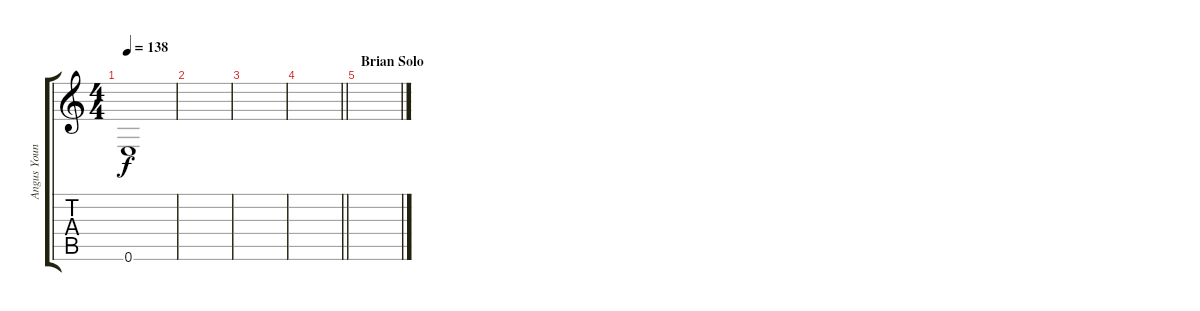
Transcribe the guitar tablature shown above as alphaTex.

\track ("Angus Young" "Angus Youn") {instrument distortionguitar}
\staff {score tabs}
\tuning (E4 B3 G3 D3 A2 E2) {hide}
\ts (4 4)
\tempo 138
\clef g2
\ks c
0.6{t}.1{dy f} |
|
|
\barLineRight lightlight
|
\section ("" "Brian Solo")
